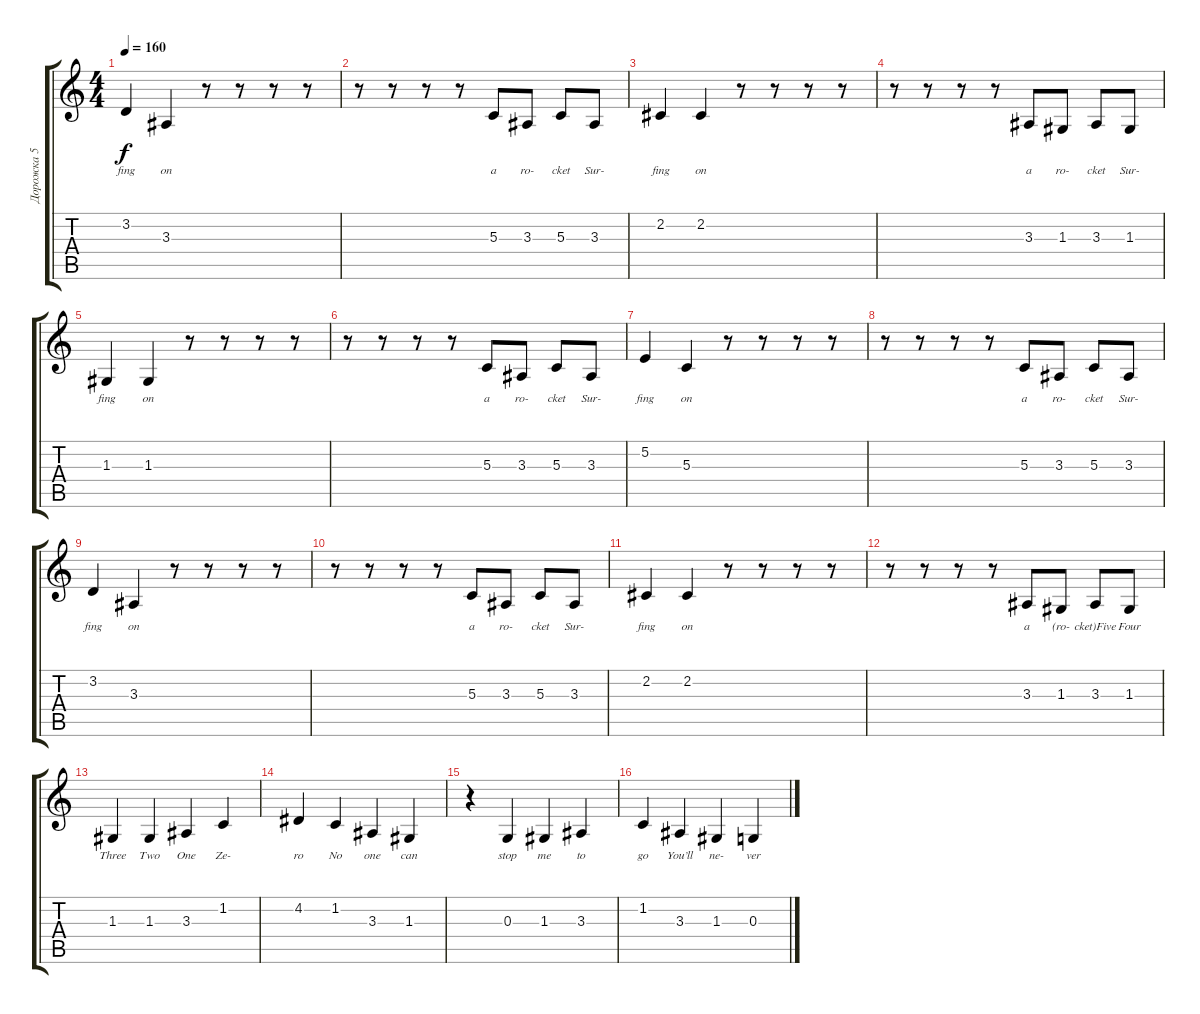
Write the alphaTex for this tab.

\track ("Дорожка 5" "Дорожка 5") {instrument lead2sawtooth}
\staff {score tabs}
\tuning (E4 B3 G3 D3 A2 E2) {hide}
\ts (4 4)
\tempo 160
\clef g2
\ks c
3.2.4{lyrics (0 "fing") lyrics (1 "") lyrics (2 "") lyrics (3 "") lyrics (4 "") dy f} 3.3.4{lyrics (0 "on") lyrics (1 "") lyrics (2 "") lyrics (3 "") lyrics (4 "")} r.8 r.8 r.8 r.8 |
r.8 r.8 r.8 r.8 5.3.8{lyrics (0 "a") lyrics (1 "") lyrics (2 "") lyrics (3 "") lyrics (4 "")} 3.3.8{lyrics (0 "ro-") lyrics (1 "") lyrics (2 "") lyrics (3 "") lyrics (4 "")} 5.3.8{lyrics (0 "cket") lyrics (1 "") lyrics (2 "") lyrics (3 "") lyrics (4 "")} 3.3.8{lyrics (0 "Sur-") lyrics (1 "") lyrics (2 "") lyrics (3 "") lyrics (4 "")} |
2.2.4{lyrics (0 "fing") lyrics (1 "") lyrics (2 "") lyrics (3 "") lyrics (4 "")} 2.2.4{lyrics (0 "on") lyrics (1 "") lyrics (2 "") lyrics (3 "") lyrics (4 "")} r.8 r.8 r.8 r.8 |
r.8 r.8 r.8 r.8 3.3.8{lyrics (0 "a") lyrics (1 "") lyrics (2 "") lyrics (3 "") lyrics (4 "")} 1.3.8{lyrics (0 "ro-") lyrics (1 "") lyrics (2 "") lyrics (3 "") lyrics (4 "")} 3.3.8{lyrics (0 "cket") lyrics (1 "") lyrics (2 "") lyrics (3 "") lyrics (4 "")} 1.3.8{lyrics (0 "Sur-") lyrics (1 "") lyrics (2 "") lyrics (3 "") lyrics (4 "")} |
1.3.4{lyrics (0 "fing") lyrics (1 "") lyrics (2 "") lyrics (3 "") lyrics (4 "")} 1.3.4{lyrics (0 "on") lyrics (1 "") lyrics (2 "") lyrics (3 "") lyrics (4 "")} r.8 r.8 r.8 r.8 |
r.8 r.8 r.8 r.8 5.3.8{lyrics (0 "a") lyrics (1 "") lyrics (2 "") lyrics (3 "") lyrics (4 "")} 3.3.8{lyrics (0 "ro-") lyrics (1 "") lyrics (2 "") lyrics (3 "") lyrics (4 "")} 5.3.8{lyrics (0 "cket") lyrics (1 "") lyrics (2 "") lyrics (3 "") lyrics (4 "")} 3.3.8{lyrics (0 "Sur-") lyrics (1 "") lyrics (2 "") lyrics (3 "") lyrics (4 "")} |
5.2.4{lyrics (0 "fing") lyrics (1 "") lyrics (2 "") lyrics (3 "") lyrics (4 "")} 5.3.4{lyrics (0 "on") lyrics (1 "") lyrics (2 "") lyrics (3 "") lyrics (4 "")} r.8 r.8 r.8 r.8 |
r.8 r.8 r.8 r.8 5.3.8{lyrics (0 "a") lyrics (1 "") lyrics (2 "") lyrics (3 "") lyrics (4 "")} 3.3.8{lyrics (0 "ro-") lyrics (1 "") lyrics (2 "") lyrics (3 "") lyrics (4 "")} 5.3.8{lyrics (0 "cket") lyrics (1 "") lyrics (2 "") lyrics (3 "") lyrics (4 "")} 3.3.8{lyrics (0 "Sur-") lyrics (1 "") lyrics (2 "") lyrics (3 "") lyrics (4 "")} |
3.2.4{lyrics (0 "fing") lyrics (1 "") lyrics (2 "") lyrics (3 "") lyrics (4 "")} 3.3.4{lyrics (0 "on") lyrics (1 "") lyrics (2 "") lyrics (3 "") lyrics (4 "")} r.8 r.8 r.8 r.8 |
r.8 r.8 r.8 r.8 5.3.8{lyrics (0 "a") lyrics (1 "") lyrics (2 "") lyrics (3 "") lyrics (4 "")} 3.3.8{lyrics (0 "ro-") lyrics (1 "") lyrics (2 "") lyrics (3 "") lyrics (4 "")} 5.3.8{lyrics (0 "cket") lyrics (1 "") lyrics (2 "") lyrics (3 "") lyrics (4 "")} 3.3.8{lyrics (0 "Sur-") lyrics (1 "") lyrics (2 "") lyrics (3 "") lyrics (4 "")} |
2.2.4{lyrics (0 "fing") lyrics (1 "") lyrics (2 "") lyrics (3 "") lyrics (4 "")} 2.2.4{lyrics (0 "on") lyrics (1 "") lyrics (2 "") lyrics (3 "") lyrics (4 "")} r.8 r.8 r.8 r.8 |
r.8 r.8 r.8 r.8 3.3.8{lyrics (0 "a") lyrics (1 "") lyrics (2 "") lyrics (3 "") lyrics (4 "")} 1.3.8{lyrics (0 "(ro-") lyrics (1 "") lyrics (2 "") lyrics (3 "") lyrics (4 "")} 3.3.8{lyrics (0 "cket)Five") lyrics (1 "") lyrics (2 "") lyrics (3 "") lyrics (4 "")} 1.3.8{lyrics (0 "Four") lyrics (1 "") lyrics (2 "") lyrics (3 "") lyrics (4 "")} |
1.3.4{lyrics (0 "Three") lyrics (1 "") lyrics (2 "") lyrics (3 "") lyrics (4 "")} 1.3.4{lyrics (0 "Two") lyrics (1 "") lyrics (2 "") lyrics (3 "") lyrics (4 "")} 3.3.4{lyrics (0 "One") lyrics (1 "") lyrics (2 "") lyrics (3 "") lyrics (4 "")} 1.2.4{lyrics (0 "Ze-") lyrics (1 "") lyrics (2 "") lyrics (3 "") lyrics (4 "")} |
4.2.4{lyrics (0 "ro") lyrics (1 "") lyrics (2 "") lyrics (3 "") lyrics (4 "")} 1.2.4{lyrics (0 "No") lyrics (1 "") lyrics (2 "") lyrics (3 "") lyrics (4 "")} 3.3.4{lyrics (0 "one") lyrics (1 "") lyrics (2 "") lyrics (3 "") lyrics (4 "")} 1.3.4{lyrics (0 "can") lyrics (1 "") lyrics (2 "") lyrics (3 "") lyrics (4 "")} |
r.4 0.3.4{lyrics (0 "stop") lyrics (1 "") lyrics (2 "") lyrics (3 "") lyrics (4 "")} 1.3.4{lyrics (0 "me") lyrics (1 "") lyrics (2 "") lyrics (3 "") lyrics (4 "")} 3.3.4{lyrics (0 "to") lyrics (1 "") lyrics (2 "") lyrics (3 "") lyrics (4 "")} |
1.2.4{lyrics (0 "go") lyrics (1 "") lyrics (2 "") lyrics (3 "") lyrics (4 "")} 3.3.4{lyrics (0 "You’ll") lyrics (1 "") lyrics (2 "") lyrics (3 "") lyrics (4 "")} 1.3.4{lyrics (0 "ne-") lyrics (1 "") lyrics (2 "") lyrics (3 "") lyrics (4 "")} 0.3.4{lyrics (0 "ver") lyrics (1 "") lyrics (2 "") lyrics (3 "") lyrics (4 "")}
